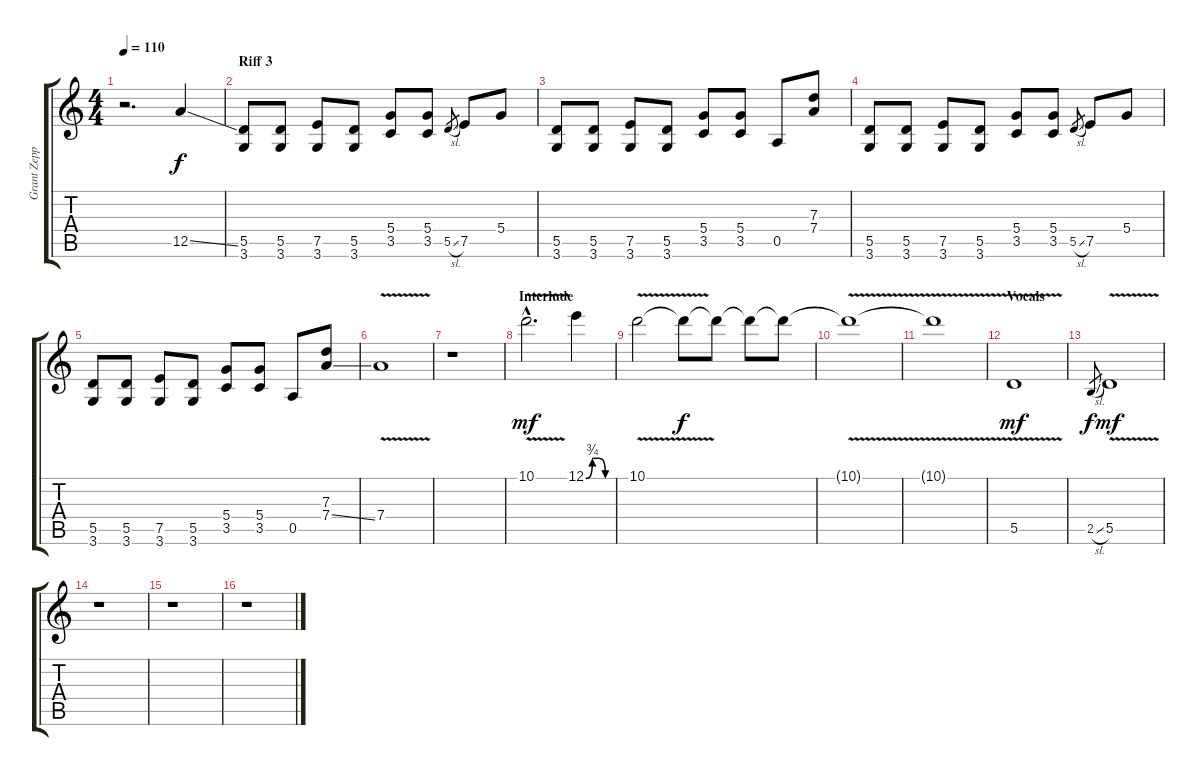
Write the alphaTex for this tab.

\track ("Grant Zeppelin - Electric" "Grant Zepp") {instrument distortionguitar}
\staff {score tabs}
\tuning (E4 B3 G3 D3 A2 E2) {hide}
\ts (4 4)
\tempo 110
\clef g2
\ks c
r.2{d dy f} 12.5{ss}.4 |
\section ("" "Riff 3")
(5.5 3.6).8 (5.5 3.6).8 (7.5 3.6).8 (5.5 3.6).8 (5.4 3.5).8 (5.4 3.5).8 5.5{sl}.8{gr} 7.5.8 5.4.8 |
(5.5 3.6).8 (5.5 3.6).8 (7.5 3.6).8 (5.5 3.6).8 (5.4 3.5).8 (5.4 3.5).8 0.5.8 (7.3 7.4).8 |
(5.5 3.6).8 (5.5 3.6).8 (7.5 3.6).8 (5.5 3.6).8 (5.4 3.5).8 (5.4 3.5).8 5.5{sl}.8{gr} 7.5.8 5.4.8 |
(5.5 3.6).8 (5.5 3.6).8 (7.5 3.6).8 (5.5 3.6).8 (5.4 3.5).8 (5.4 3.5).8 0.5.8 (7.3 7.4{ss}).8 |
7.4{v}.1 |
r.1 |
\section ("" "Interlude")
10.1{v hac}.2{d dy mf} 12.1{be (custom 0 0 15 3 30 3 45 0 60 0)}.4 |
10.1{v}.2 10.1{t}.8{dy f} 10.1{t}.8 10.1{t}.8 10.1{t}.8 |
10.1{v t}.1 |
10.1{v t}.1 |
\section ("" "Vocals")
5.5{v}.1{dy mf} |
2.5{sl}.8{gr dy f} 5.5{v}.1{dy mf} |
r.1 |
r.1 |
r.1
